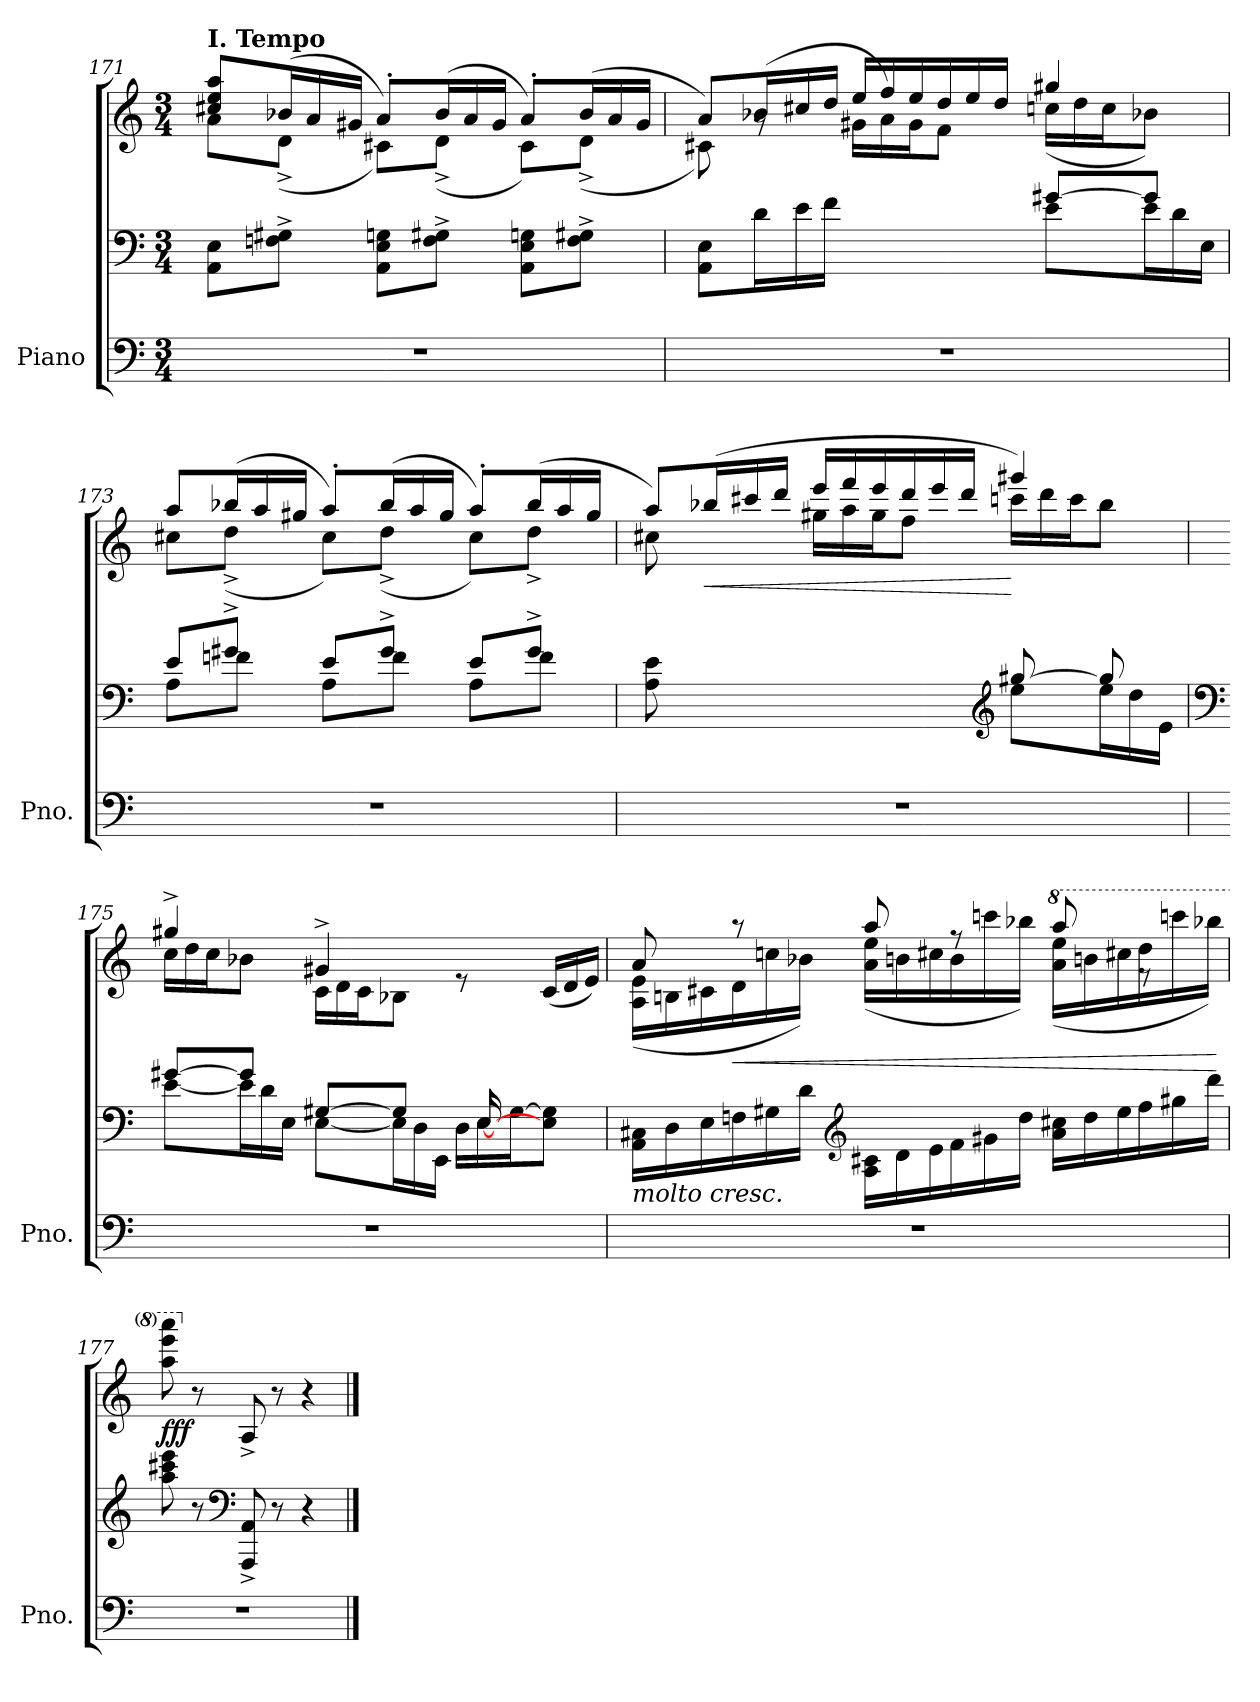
**kern	**kern	**kern	**dynam
*part1	*part1	*part1	*part1
*staff3	*staff2	*staff1	*staff1/2/3
*I"Piano	*	*	*
*I'Pno.	*	*	*
*clefF4	*clefF4	*clefG2	*
*k[]	*k[]	*k[]	*
*M3/4	*M3/4	*M3/4	*
=171	=171	=171	=171
*	*	*^	*
!	!	!LO:TX:a:B:t=I. Tempo	!	!
2.r	8AA\ 8E\L	8cc#X/ 8ee/ 8aa/L	8a\L	.
*	*	*Xtuplet	*	*
.	8Fn\^ 8G#X\^J	(24b-X/L	(8d^\J	.
.	.	24a/	.	.
.	.	24g#X/JJ	.	.
.	8AA\ 8E\ 8Gn\L	8a'/L)	8c#X\L)	.
.	8F\^ 8G#X\^J	(24b-/L	(8d^\J	.
.	.	24a/	.	.
.	.	24g#/JJ	.	.
.	8AA\ 8E\ 8Gn\L	8a'/L)	8c#\L)	.
.	8F\^ 8G#X\^J	(24b-/L	(8d^\J	.
.	.	24a/	.	.
.	.	24g#/JJ	.	.
=172	=172	=172	=172	=172
*	*^	*	*^	*
2.r	8AA\ 8E\L	2rAAAyy	8a/L)	8c#X\)	4ryy	.
*	*Xtuplet	*	*	*	*	*
.	(>24d\L	.	(24b-X/L	8rg	.	.
.	24e\	.	24cc#X/	.	.	.
.	(24f\JJ	.	24dd/JJ	.	.	.
.	4ryy	.	24ee/LL	4ryy	24g#X\LL	.
.	.	.	24ff/	.	24a\)	.
.	.	.	24ee/	.	24g#\J	.
.	.	.	24dd/	.	8f\J)	.
.	.	.	24ee/	.	.	.
.	.	.	24dd/JJ	.	.	.
.	[8g#X/L	8e\L	4gg#X/)	(>24ccn\LL	4ryy	.
.	.	.	.	24dd\	.	.
.	.	.	.	24cc\J	.	.
.	8g#/J]	24e\L	.	8b-X\J)	.	.
.	.	24d\	.	.	.	.
.	.	24E\JJ	.	.	.	.
*	*	*	*	*v	*v	*
!!LO:LB:g=z
=173	=173	=173	=173	=173	=173
2.r	8e/L	8A\L	8aa/L	8cc#X\L	.
.	8g#X^/J	8fn\J	(24bb-X/L	(8dd^\J	.
.	.	.	24aa/	.	.
.	.	.	24gg#X/JJ	.	.
.	8e/L	8A\L	8aa'/L)	8cc#\L)	.
.	8g#^/J	8f\J	(24bb-/L	(8dd^\J	.
.	.	.	24aa/	.	.
.	.	.	24gg#/JJ	.	.
.	8e/L	8A\L	8aa'/L)	8cc#\L)	.
.	8g#^/J	8f\J	(24bb-/L	8dd^\J	.
.	.	.	24aa/	.	.
.	.	.	24gg#/JJ	.	.
=174	=174	=174	=174	=174	=174
*	*	*	*	*^	*
2.r	8A\ 8e\L	2ryy	8aa/L)	8cc#X\	8ryy	.
!	!	!	!	!	!	!LO:HP:b
.	4.ryy	.	(24bb-X/L	8ryy	24dd\L	<
.	.	.	24ccc#X/	.	24ee\	.
.	.	.	24ddd/JJ	.	24ff\JJ	.
.	.	.	24eee/LL	4ryy	24gg#X\LL	.
.	.	.	24fff/	.	24aa\	.
.	.	.	24eee/	.	24gg#\J	.
.	.	.	24ddd/	.	8ff\J	.
.	.	.	24eee/	.	.	.
.	.	.	24ddd/JJ	.	.	.
*	*clefG2	*	*	*	*	*
.	[8gg#X/L	8ee\L	4ggg#X/)	24cccn\LL	4ryy	[
.	.	.	.	24ddd\	.	.
.	.	.	.	24ccc\J	.	.
.	8gg#/J]	24ee\L	.	8bb-\J	.	.
.	.	24dd\	.	.	.	.
.	.	24e\JJ	.	.	.	.
*	*	*	*v	*v	*v	*
=175	=175	=175	=175	=175
*	*clefF4	*	*	*
*	*	*	*^	*
2.r	[8g#X/L	[8e\L	4gg#X^/	24cc\LL	.
.	.	.	.	24dd\	.
.	.	.	.	24cc\J	.
.	8g#/J]	24e\L]	.	8b-X\J	.
.	.	24d\	.	.	.
.	.	24E\JJ	.	.	.
.	[8G#X/L	[8E\L	4g#X^/	24c\LL	.
.	.	.	.	24d\	.
.	.	.	.	24c\J	.
.	8G#/J]	24E\L]	.	8B-X\J	.
.	.	24D\	.	.	.
.	.	24EE\JJ	.	.	.
.	24ryy	24D\LL	8re	4ryy	.
.	24E/	[24E\	.	.	.
.	24ryy	[24G#\J	.	.	.
.	8ryy	8E\] 8G#\]J	(24c/LL	.	.
.	.	.	24d/	.	.
.	.	.	24e/JJ)	.	.
*	*v	*v	*	*	*
!!LO:LB:g=z	!!
=176	=176	=176	=176	=176
!	!LO:TX:b:i:t=molto cresc.	!	!	!
2.r	24AA\ 24C#X\LL	8a/	(24A\ 24e\LL	.
.	24D\	.	24Bn\	.
.	24E\	.	24c#X\	.
!	!	!	!	!LO:HP:b
.	24Fn\	8r	24d\	<
.	24G#X\	.	24ccn\	.
.	24d\JJ	.	24b-X\JJ)	.
*	*clefG2	*	*	*
.	24A\ 24c#X\LL	8aa/	(24a\ 24ee\LL	.
.	24d\	.	24bn\	.
.	24e\	.	24cc#X\	.
.	24f\	8rff	24b\	.
.	24g#X\	.	24cccn\	.
.	24dd\JJ	.	24bb-X\JJ)	.
*	*	*8va	*	*
.	24a\ 24cc#X\LL	8aaa/	(24aa\ 24eee\LL	.
.	24dd\	.	24bbn\	.
.	24ee\	.	24ccc#X\	.
.	24ff\	8rff	24ddd\	.
.	24gg#X\	.	24ccccn\	.
.	24ddd\JJ	.	24bbb-X\JJ)	.
*	*	*v	*v	*
.	.	.	[
=177	=177	=177	=177
!	!	!	!LO:DY:b
2.r	8aa\ 8ccc#X\ 8eee\	8aaa\ 8eeee\ 8aaaa\	fff
*	*	*X8va	*
.	8r	8r	.
*	*clefF4	*	*
.	8AAA/^ 8AA/^	8A^/	.
.	8r	8r	.
.	4r	4r	.
==	==	==	==
*-	*-	*-	*-
